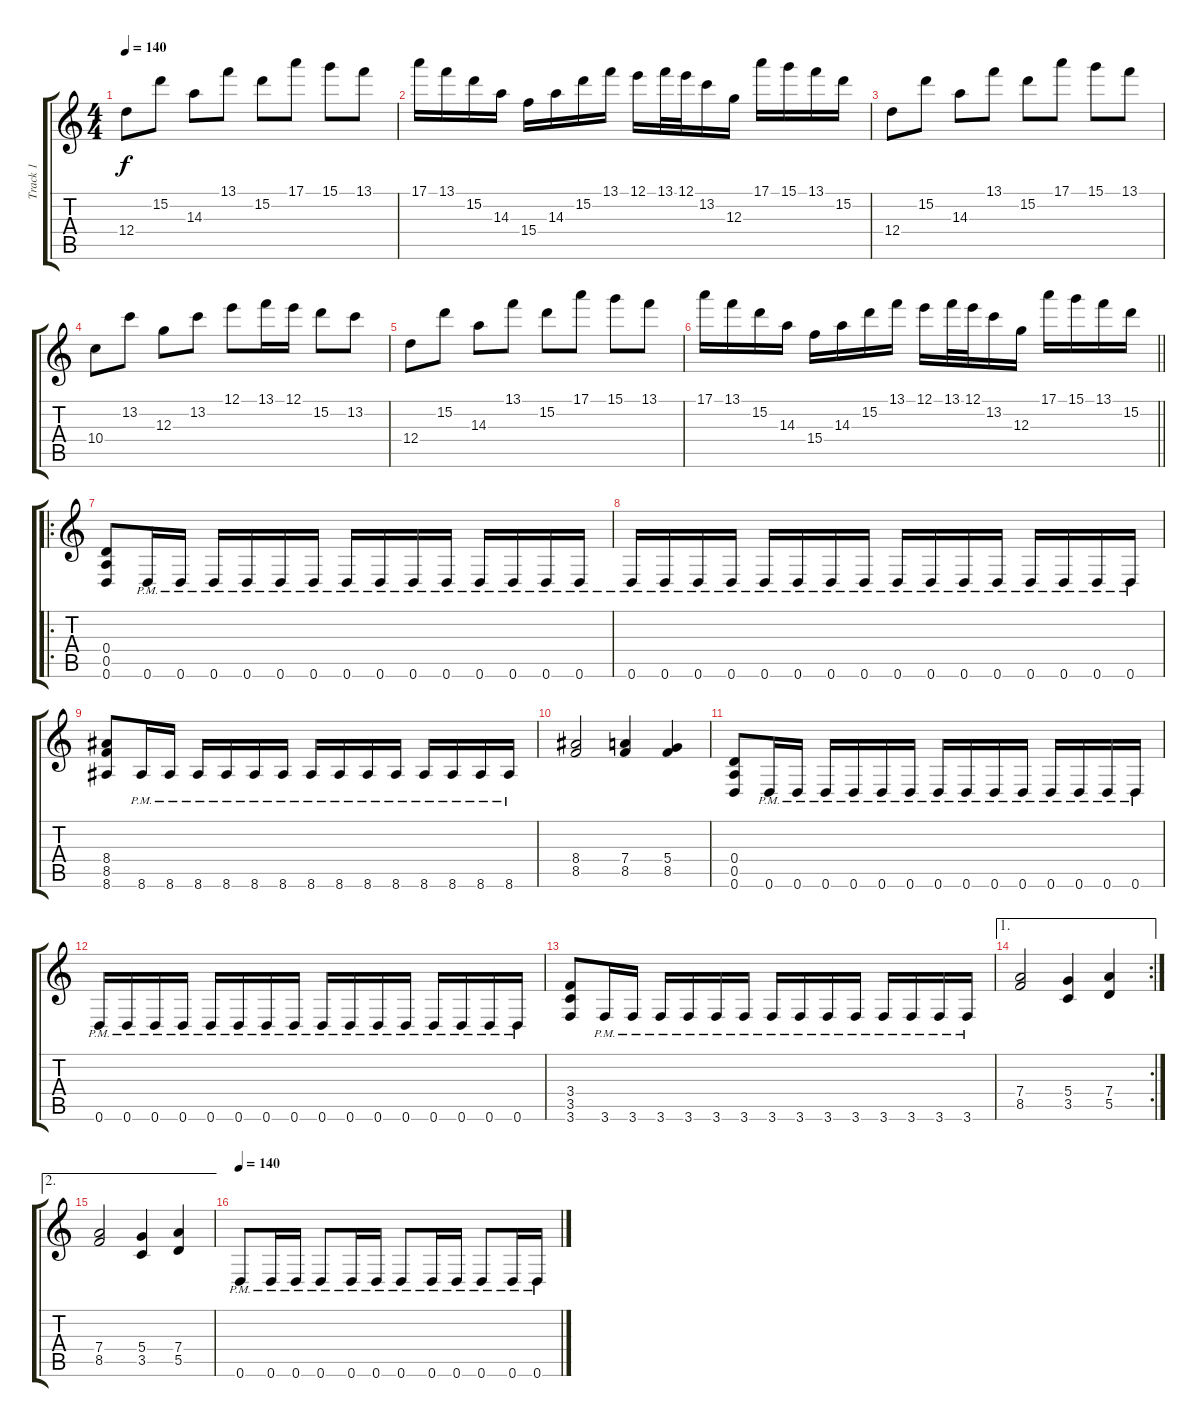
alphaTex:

\track ("Track 1" "Track 1") {instrument distortionguitar}
\staff {score tabs}
\tuning (E4 B3 G3 D3 A2 D2) {hide}
\ts (4 4)
\tempo 140
\clef g2
\ks c
12.4.8{dy f} 15.2.8 14.3.8 13.1.8 15.2.8 17.1.8 15.1.8 13.1.8 |
17.1.16 13.1.16 15.2.16 14.3.16 15.4.16 14.3.16 15.2.16 13.1.16 12.1.16 13.1.32 12.1.32 13.2.16 12.3.16 17.1.16 15.1.16 13.1.16 15.2.16 |
12.4.8 15.2.8 14.3.8 13.1.8 15.2.8 17.1.8 15.1.8 13.1.8 |
10.4.8 13.2.8 12.3.8 13.2.8 12.1.8 13.1.16 12.1.16 15.2.8 13.2.8 |
12.4.8 15.2.8 14.3.8 13.1.8 15.2.8 17.1.8 15.1.8 13.1.8 |
\barLineRight lightlight
17.1.16 13.1.16 15.2.16 14.3.16 15.4.16 14.3.16 15.2.16 13.1.16 12.1.16 13.1.32 12.1.32 13.2.16 12.3.16 17.1.16 15.1.16 13.1.16 15.2.16 |
\ro
(0.4 0.5 0.6).8 0.6{pm}.16 0.6{pm}.16 0.6{pm}.16 0.6{pm}.16 0.6{pm}.16 0.6{pm}.16 0.6{pm}.16 0.6{pm}.16 0.6{pm}.16 0.6{pm}.16 0.6{pm}.16 0.6{pm}.16 0.6{pm}.16 0.6{pm}.16 |
0.6{pm}.16 0.6{pm}.16 0.6{pm}.16 0.6{pm}.16 0.6{pm}.16 0.6{pm}.16 0.6{pm}.16 0.6{pm}.16 0.6{pm}.16 0.6{pm}.16 0.6{pm}.16 0.6{pm}.16 0.6{pm}.16 0.6{pm}.16 0.6{pm}.16 0.6{pm}.16 |
(8.4 8.5 8.6).8 8.6{pm}.16 8.6{pm}.16 8.6{pm}.16 8.6{pm}.16 8.6{pm}.16 8.6{pm}.16 8.6{pm}.16 8.6{pm}.16 8.6{pm}.16 8.6{pm}.16 8.6{pm}.16 8.6{pm}.16 8.6{pm}.16 8.6{pm}.16 |
(8.4 8.5).2 (7.4 8.5).4 (5.4 8.5).4 |
(0.4 0.5 0.6).8 0.6{pm}.16 0.6{pm}.16 0.6{pm}.16 0.6{pm}.16 0.6{pm}.16 0.6{pm}.16 0.6{pm}.16 0.6{pm}.16 0.6{pm}.16 0.6{pm}.16 0.6{pm}.16 0.6{pm}.16 0.6{pm}.16 0.6{pm}.16 |
0.6{pm}.16 0.6{pm}.16 0.6{pm}.16 0.6{pm}.16 0.6{pm}.16 0.6{pm}.16 0.6{pm}.16 0.6{pm}.16 0.6{pm}.16 0.6{pm}.16 0.6{pm}.16 0.6{pm}.16 0.6{pm}.16 0.6{pm}.16 0.6{pm}.16 0.6{pm}.16 |
(3.4 3.5 3.6).8 3.6{pm}.16 3.6{pm}.16 3.6{pm}.16 3.6{pm}.16 3.6{pm}.16 3.6{pm}.16 3.6{pm}.16 3.6{pm}.16 3.6{pm}.16 3.6{pm}.16 3.6{pm}.16 3.6{pm}.16 3.6{pm}.16 3.6{pm}.16 |
\ae 1
\rc 2
(7.4 8.5).2 (5.4 3.5).4 (7.4 5.5).4 |
\ae 2
(7.4 8.5).2 (5.4 3.5).4 (7.4 5.5).4 |
\tempo 140
0.6{pm}.8 0.6{pm}.16 0.6{pm}.16 0.6{pm}.8 0.6{pm}.16 0.6{pm}.16 0.6{pm}.8 0.6{pm}.16 0.6{pm}.16 0.6{pm}.8 0.6{pm}.16 0.6{pm}.16
